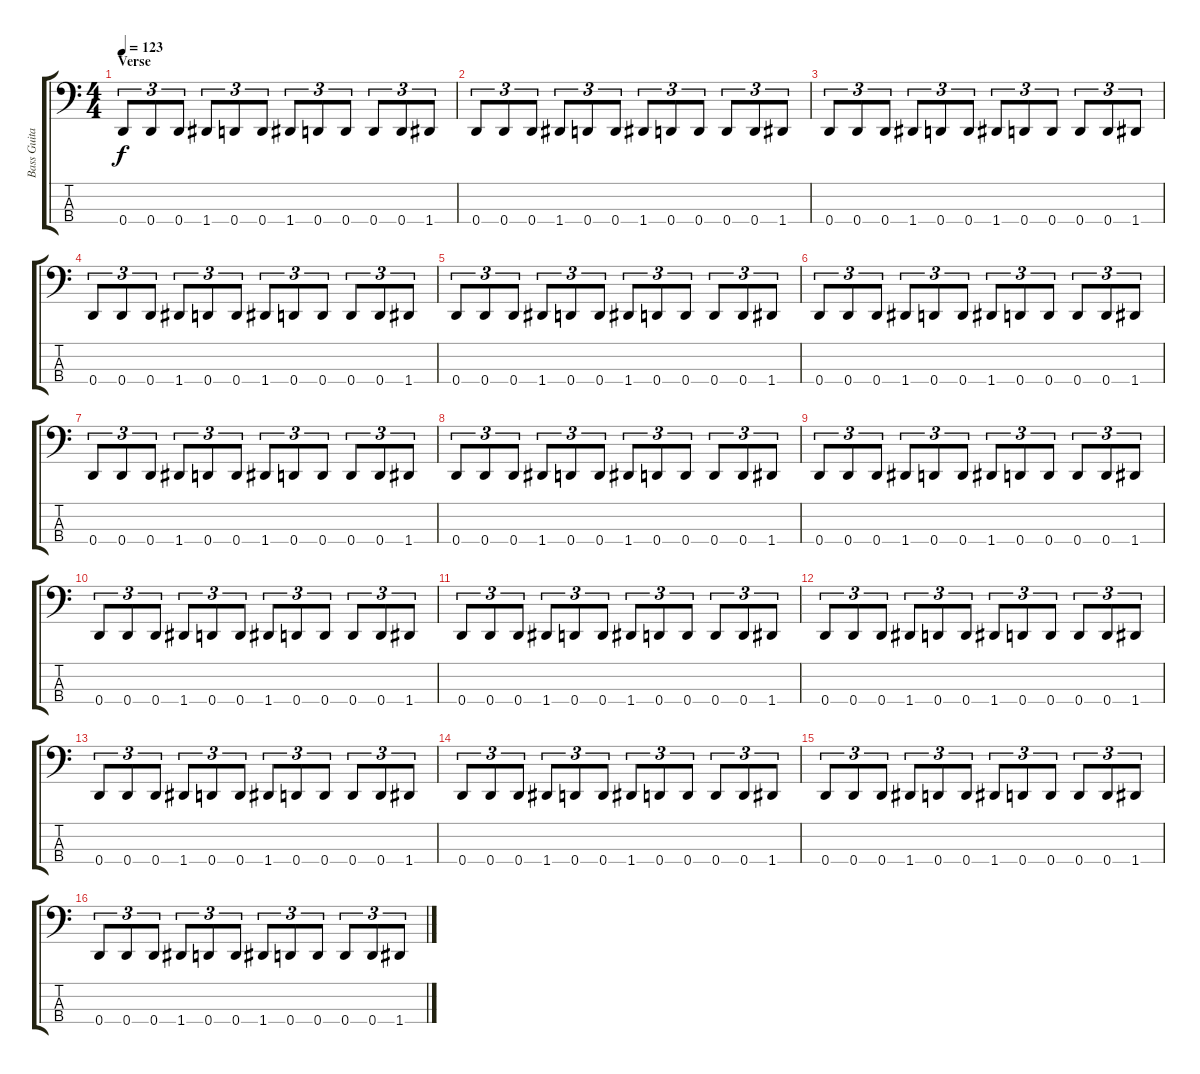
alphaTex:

\track ("Bass Guitar" "Bass Guita") {instrument electricbassfinger}
\staff {score tabs}
\tuning (G2 D2 A1 D1) {hide}
\ts (4 4)
\section ("" "Verse")
\tempo 123
\clef f4
\ks c
0.4.8{tu (3 2) dy f} 0.4.8{tu (3 2)} 0.4.8{tu (3 2)} 1.4.8{tu (3 2)} 0.4.8{tu (3 2)} 0.4.8{tu (3 2)} 1.4.8{tu (3 2)} 0.4.8{tu (3 2)} 0.4.8{tu (3 2)} 0.4.8{tu (3 2)} 0.4.8{tu (3 2)} 1.4.8{tu (3 2)} |
0.4.8{tu (3 2)} 0.4.8{tu (3 2)} 0.4.8{tu (3 2)} 1.4.8{tu (3 2)} 0.4.8{tu (3 2)} 0.4.8{tu (3 2)} 1.4.8{tu (3 2)} 0.4.8{tu (3 2)} 0.4.8{tu (3 2)} 0.4.8{tu (3 2)} 0.4.8{tu (3 2)} 1.4.8{tu (3 2)} |
0.4.8{tu (3 2)} 0.4.8{tu (3 2)} 0.4.8{tu (3 2)} 1.4.8{tu (3 2)} 0.4.8{tu (3 2)} 0.4.8{tu (3 2)} 1.4.8{tu (3 2)} 0.4.8{tu (3 2)} 0.4.8{tu (3 2)} 0.4.8{tu (3 2)} 0.4.8{tu (3 2)} 1.4.8{tu (3 2)} |
0.4.8{tu (3 2)} 0.4.8{tu (3 2)} 0.4.8{tu (3 2)} 1.4.8{tu (3 2)} 0.4.8{tu (3 2)} 0.4.8{tu (3 2)} 1.4.8{tu (3 2)} 0.4.8{tu (3 2)} 0.4.8{tu (3 2)} 0.4.8{tu (3 2)} 0.4.8{tu (3 2)} 1.4.8{tu (3 2)} |
0.4.8{tu (3 2)} 0.4.8{tu (3 2)} 0.4.8{tu (3 2)} 1.4.8{tu (3 2)} 0.4.8{tu (3 2)} 0.4.8{tu (3 2)} 1.4.8{tu (3 2)} 0.4.8{tu (3 2)} 0.4.8{tu (3 2)} 0.4.8{tu (3 2)} 0.4.8{tu (3 2)} 1.4.8{tu (3 2)} |
0.4.8{tu (3 2)} 0.4.8{tu (3 2)} 0.4.8{tu (3 2)} 1.4.8{tu (3 2)} 0.4.8{tu (3 2)} 0.4.8{tu (3 2)} 1.4.8{tu (3 2)} 0.4.8{tu (3 2)} 0.4.8{tu (3 2)} 0.4.8{tu (3 2)} 0.4.8{tu (3 2)} 1.4.8{tu (3 2)} |
0.4.8{tu (3 2)} 0.4.8{tu (3 2)} 0.4.8{tu (3 2)} 1.4.8{tu (3 2)} 0.4.8{tu (3 2)} 0.4.8{tu (3 2)} 1.4.8{tu (3 2)} 0.4.8{tu (3 2)} 0.4.8{tu (3 2)} 0.4.8{tu (3 2)} 0.4.8{tu (3 2)} 1.4.8{tu (3 2)} |
0.4.8{tu (3 2)} 0.4.8{tu (3 2)} 0.4.8{tu (3 2)} 1.4.8{tu (3 2)} 0.4.8{tu (3 2)} 0.4.8{tu (3 2)} 1.4.8{tu (3 2)} 0.4.8{tu (3 2)} 0.4.8{tu (3 2)} 0.4.8{tu (3 2)} 0.4.8{tu (3 2)} 1.4.8{tu (3 2)} |
0.4.8{tu (3 2)} 0.4.8{tu (3 2)} 0.4.8{tu (3 2)} 1.4.8{tu (3 2)} 0.4.8{tu (3 2)} 0.4.8{tu (3 2)} 1.4.8{tu (3 2)} 0.4.8{tu (3 2)} 0.4.8{tu (3 2)} 0.4.8{tu (3 2)} 0.4.8{tu (3 2)} 1.4.8{tu (3 2)} |
0.4.8{tu (3 2)} 0.4.8{tu (3 2)} 0.4.8{tu (3 2)} 1.4.8{tu (3 2)} 0.4.8{tu (3 2)} 0.4.8{tu (3 2)} 1.4.8{tu (3 2)} 0.4.8{tu (3 2)} 0.4.8{tu (3 2)} 0.4.8{tu (3 2)} 0.4.8{tu (3 2)} 1.4.8{tu (3 2)} |
0.4.8{tu (3 2)} 0.4.8{tu (3 2)} 0.4.8{tu (3 2)} 1.4.8{tu (3 2)} 0.4.8{tu (3 2)} 0.4.8{tu (3 2)} 1.4.8{tu (3 2)} 0.4.8{tu (3 2)} 0.4.8{tu (3 2)} 0.4.8{tu (3 2)} 0.4.8{tu (3 2)} 1.4.8{tu (3 2)} |
0.4.8{tu (3 2)} 0.4.8{tu (3 2)} 0.4.8{tu (3 2)} 1.4.8{tu (3 2)} 0.4.8{tu (3 2)} 0.4.8{tu (3 2)} 1.4.8{tu (3 2)} 0.4.8{tu (3 2)} 0.4.8{tu (3 2)} 0.4.8{tu (3 2)} 0.4.8{tu (3 2)} 1.4.8{tu (3 2)} |
0.4.8{tu (3 2)} 0.4.8{tu (3 2)} 0.4.8{tu (3 2)} 1.4.8{tu (3 2)} 0.4.8{tu (3 2)} 0.4.8{tu (3 2)} 1.4.8{tu (3 2)} 0.4.8{tu (3 2)} 0.4.8{tu (3 2)} 0.4.8{tu (3 2)} 0.4.8{tu (3 2)} 1.4.8{tu (3 2)} |
0.4.8{tu (3 2)} 0.4.8{tu (3 2)} 0.4.8{tu (3 2)} 1.4.8{tu (3 2)} 0.4.8{tu (3 2)} 0.4.8{tu (3 2)} 1.4.8{tu (3 2)} 0.4.8{tu (3 2)} 0.4.8{tu (3 2)} 0.4.8{tu (3 2)} 0.4.8{tu (3 2)} 1.4.8{tu (3 2)} |
0.4.8{tu (3 2)} 0.4.8{tu (3 2)} 0.4.8{tu (3 2)} 1.4.8{tu (3 2)} 0.4.8{tu (3 2)} 0.4.8{tu (3 2)} 1.4.8{tu (3 2)} 0.4.8{tu (3 2)} 0.4.8{tu (3 2)} 0.4.8{tu (3 2)} 0.4.8{tu (3 2)} 1.4.8{tu (3 2)} |
0.4.8{tu (3 2)} 0.4.8{tu (3 2)} 0.4.8{tu (3 2)} 1.4.8{tu (3 2)} 0.4.8{tu (3 2)} 0.4.8{tu (3 2)} 1.4.8{tu (3 2)} 0.4.8{tu (3 2)} 0.4.8{tu (3 2)} 0.4.8{tu (3 2)} 0.4.8{tu (3 2)} 1.4.8{tu (3 2)}
